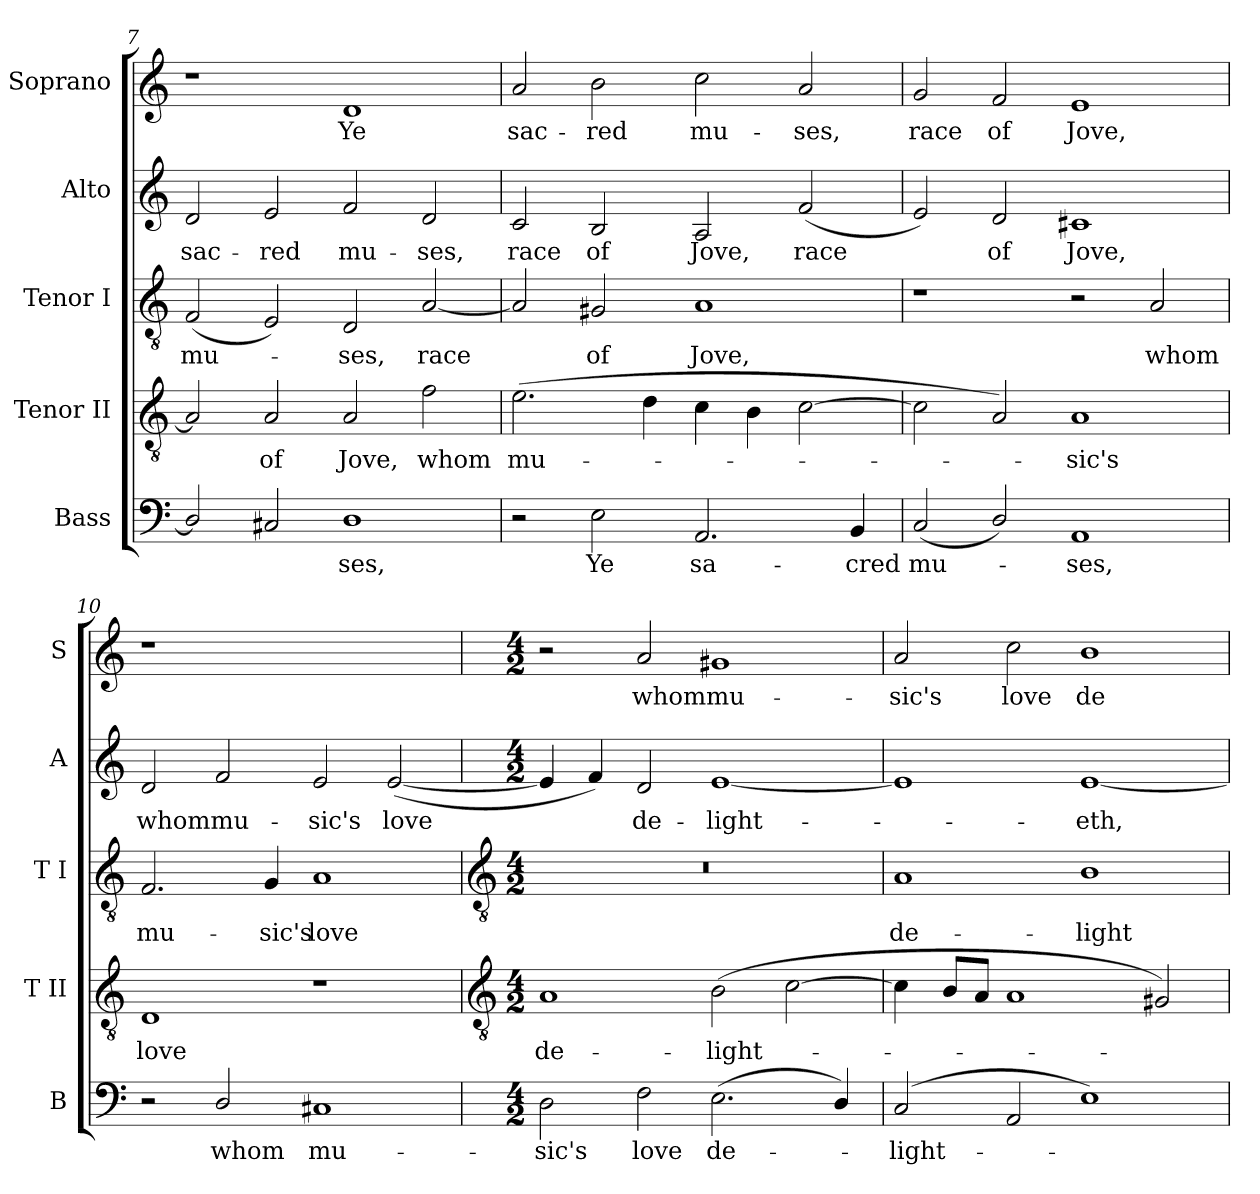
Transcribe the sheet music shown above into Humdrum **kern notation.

**kern	**text	**kern	**text	**kern	**text	**kern	**text	**kern	**text
*part5	*part5	*part4	*part4	*part3	*part3	*part2	*part2	*part1	*part1
*staff5	*staff5	*staff4	*staff4	*staff3	*staff3	*staff2	*staff2	*staff1	*staff1
*I"Bass	*	*I"Tenor II	*	*I"Tenor I	*	*I"Alto	*	*I"Soprano	*
*I'B	*	*I'T II	*	*I'T I	*	*I'A	*	*I'S	*
*clefF4	*	*clefGv2	*	*clefGv2	*	*clefG2	*	*clefG2	*
*k[]	*	*k[]	*	*k[]	*	*k[]	*	*k[]	*
=7	=7	=7	=7	=7	=7	=7	=7	=7	=7
!	!	!	!	!	!LO:LY:b	!	!LO:LY:b	!	!
2D/]	.	2A/]	.	(<2F/	mu-	2d/	sac-	1r	.
!	!	!	!LO:LY:b	!	!	!	!LO:LY:b	!	!
2C#X/	.	2A/	of	2E/)	.	2e/	-red	.	.
!	!LO:LY:b	!	!LO:LY:b	!	!LO:LY:b	!	!LO:LY:b	!	!LO:LY:b
1D	ses,	2A/	Jove,	2D/	ses,	2f/	mu-	1d	Ye
!	!	!	!LO:LY:b	!	!LO:LY:b	!	!LO:LY:b	!	!
.	.	2f\	whom	[2A/	race	2d/	-ses,	.	.
!!LO:PB:g=z
=8	=8	=8	=8	=8	=8	=8	=8	=8	=8
!	!	!	!LO:LY:b	!	!	!	!LO:LY:b	!	!LO:LY:b
2r	.	(>2.e\	mu-	2A/]	.	2c/	race	2a/	sac-
!	!LO:LY:b	!	!	!	!LO:LY:b	!	!LO:LY:b	!	!LO:LY:b
2E\	Ye	.	.	2G#X/	of	2B/	of	2b\	-red
.	.	4d\	.	.	.	.	.	.	.
!	!LO:LY:b	!	!	!	!LO:LY:b	!	!LO:LY:b	!	!LO:LY:b
2.AA/	sa-	4c\	.	1A	Jove,	2A/	Jove,	2cc\	mu-
.	.	4B\	.	.	.	.	.	.	.
!	!	!	!	!	!	!	!LO:LY:b	!	!LO:LY:b
.	.	[2c\	.	.	.	(<2f/	race	2a/	-ses,
!	!LO:LY:b	!	!	!	!	!	!	!	!
4BB/	-cred	.	.	.	.	.	.	.	.
=9	=9	=9	=9	=9	=9	=9	=9	=9	=9
!	!LO:LY:b	!	!	!	!	!	!	!	!LO:LY:b
(<2C/	mu-	2c\]	.	1r	.	2e/)	.	2g/	race
!	!	!	!	!	!	!	!LO:LY:b	!	!LO:LY:b
2D/)	.	2A/)	.	.	.	2d/	of	2f/	of
!	!LO:LY:b	!	!LO:LY:b	!	!	!	!LO:LY:b	!	!LO:LY:b
1AA	ses,	1A	sic's	2r	.	1c#X	Jove,	1e	Jove,
!	!	!	!	!	!LO:LY:b	!	!	!	!
.	.	.	.	2A/	whom	.	.	.	.
=10	=10	=10	=10	=10	=10	=10	=10	=10	=10
!	!	!	!LO:LY:b	!	!LO:LY:b	!	!LO:LY:b	!	!
2r	.	1D	love	2.F/	mu-	2d/	whom	1r	.
!	!LO:LY:b	!	!	!	!	!	!LO:LY:b	!	!
2D/	whom	.	.	.	.	2f/	mu-	.	.
!	!	!	!	!	!LO:LY:b	!	!	!	!
.	.	.	.	4G/	-sic's	.	.	.	.
!	!LO:LY:b	!	!	!	!LO:LY:b	!	!LO:LY:b	!	!
1C#X	mu-	1r	.	1A	love	2e/	-sic's	1ryy	.
!	!	!	!	!	!	!	!LO:LY:b	!	!
.	.	.	.	.	.	(<[2e/	love	.	.
!!LO:LB:g=z
=11	=11	=11	=11	=11	=11	=11	=11	=11	=11
*	*	*clefGv2	*	*clefGv2	*	*	*	*	*
*M4/2	*	*M4/2	*	*M4/2	*	*M4/2	*	*M4/2	*
!	!LO:LY:b	!	!LO:LY:b	!	!	!	!	!	!
2D\	-sic's	1A	de-	0r	.	4e/]	.	2r	.
.	.	.	.	.	.	4f/)	.	.	.
!	!LO:LY:b	!	!	!	!	!	!LO:LY:b	!	!LO:LY:b
2F\	love	.	.	.	.	2d/	de-	2a/	whom
!	!LO:LY:b	!	!LO:LY:b	!	!	!	!LO:LY:b	!	!LO:LY:b
(<2.E\	de-	(>2B\	-light-	.	.	[1e	-light-	1g#X	mu-
.	.	[2c\	.	.	.	.	.	.	.
4D/)	.	.	.	.	.	.	.	.	.
=12	=12	=12	=12	=12	=12	=12	=12	=12	=12
!	!LO:LY:b	!	!	!	!LO:LY:b	!	!	!	!LO:LY:b
(<2C/	light-	4c\]	.	1A	de-	1e]	.	2a/	-sic's
.	.	8B/L	.	.	.	.	.	.	.
.	.	8A/J	.	.	.	.	.	.	.
!	!	!	!	!	!	!	!	!	!LO:LY:b
2AA/	.	1A	.	.	.	.	.	2cc\	love
!	!	!	!	!	!LO:LY:b	!	!LO:LY:b	!	!LO:LY:b
1E)	.	.	.	1B	-light-	[1e	eth,	1b	de-
.	.	2G#X/)	.	.	.	.	.	.	.
=	=	=	=	=	=	=	=	=	=
*-	*-	*-	*-	*-	*-	*-	*-	*-	*-
